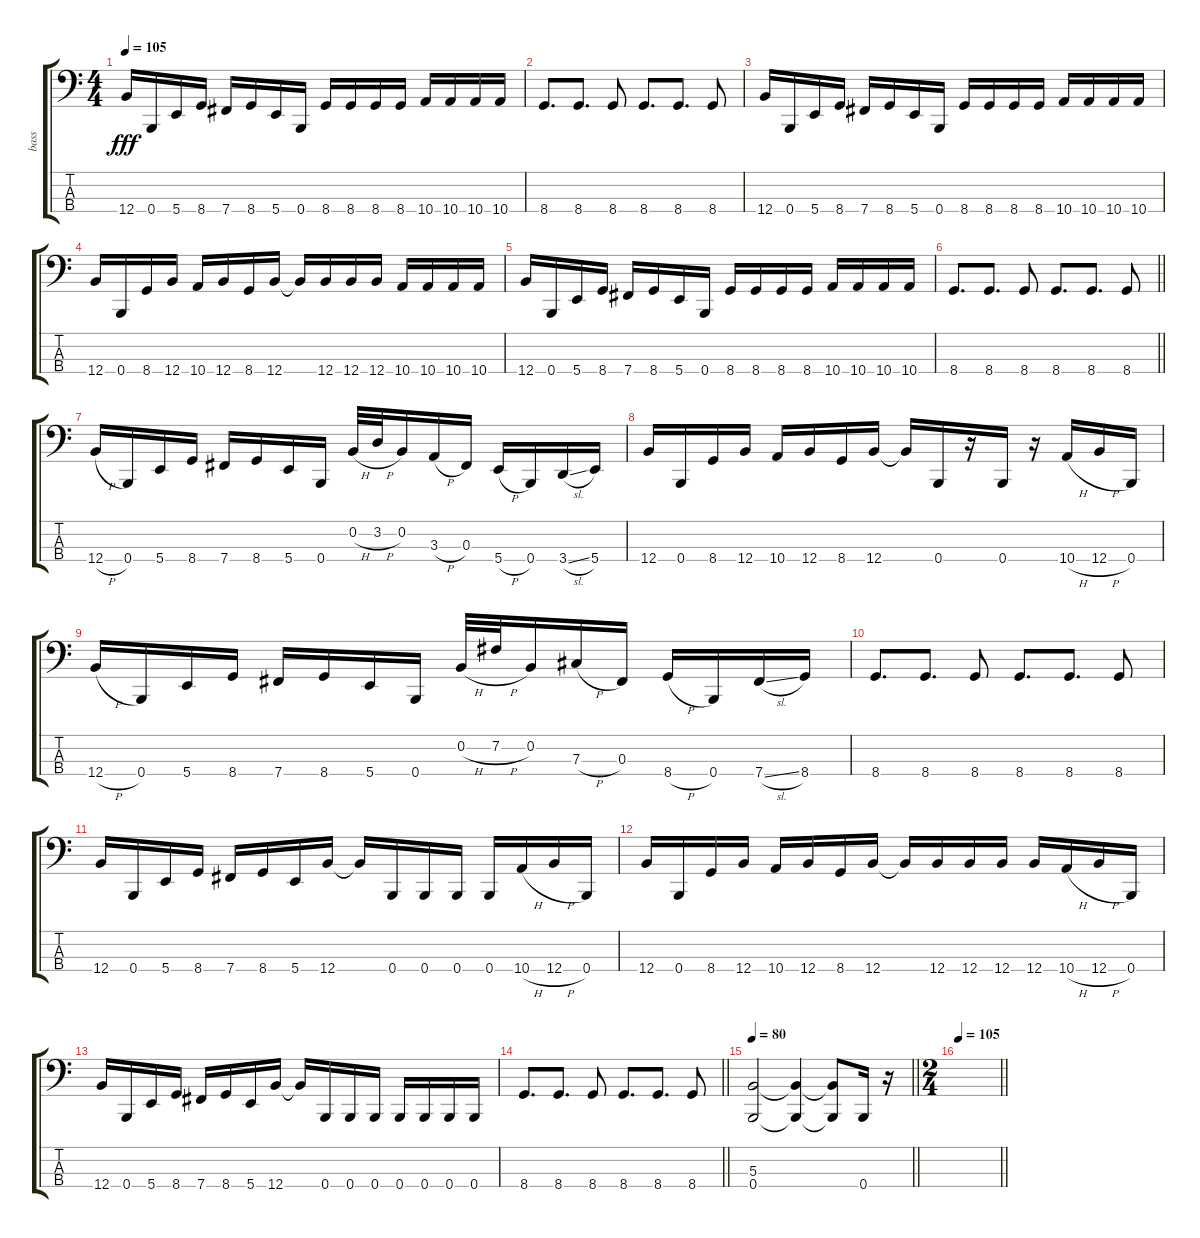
\track ("bass" "bass") {instrument electricbasspick}
\staff {score tabs}
\tuning (E2 B1 Gb1 B0) {hide}
\ts (4 4)
\tempo 105
\clef f4
\ks c
12.4.16{dy fff} 0.4.16 5.4.16 8.4.16 7.4.16 8.4.16 5.4.16 0.4.16 8.4.16 8.4.16 8.4.16 8.4.16 10.4.16 10.4.16 10.4.16 10.4.16 |
8.4.8{d} 8.4.8{d} 8.4.8 8.4.8{d} 8.4.8{d} 8.4.8 |
12.4.16 0.4.16 5.4.16 8.4.16 7.4.16 8.4.16 5.4.16 0.4.16 8.4.16 8.4.16 8.4.16 8.4.16 10.4.16 10.4.16 10.4.16 10.4.16 |
12.4.16 0.4.16 8.4.16 12.4.16 10.4.16 12.4.16 8.4.16 12.4.16 12.4{t}.16 12.4.16 12.4.16 12.4.16 10.4.16 10.4.16 10.4.16 10.4.16 |
12.4.16 0.4.16 5.4.16 8.4.16 7.4.16 8.4.16 5.4.16 0.4.16 8.4.16 8.4.16 8.4.16 8.4.16 10.4.16 10.4.16 10.4.16 10.4.16 |
\barLineRight lightlight
8.4.8{d} 8.4.8{d} 8.4.8 8.4.8{d} 8.4.8{d} 8.4.8 |
\section ("" "")
12.4{h}.16 0.4.16 5.4.16 8.4.16 7.4.16 8.4.16 5.4.16 0.4.16 0.2{h}.32 3.2{h}.32 0.2.16 3.3{h}.16 0.3.16 5.4{h}.16 0.4.16 3.4{sl}.16 5.4.16 |
12.4.16 0.4.16 8.4.16 12.4.16 10.4.16 12.4.16 8.4.16 12.4.16 12.4{t}.16 0.4.16 r.16 0.4.16 r.16 10.4{h}.16 12.4{h}.16 0.4.16 |
12.4{h}.16 0.4.16 5.4.16 8.4.16 7.4.16 8.4.16 5.4.16 0.4.16 0.2{h}.32 7.2{h}.32 0.2.16 7.3{h}.16 0.3.16 8.4{h}.16 0.4.16 7.4{sl}.16 8.4.16 |
8.4.8{d} 8.4.8{d} 8.4.8 8.4.8{d} 8.4.8{d} 8.4.8 |
12.4.16 0.4.16 5.4.16 8.4.16 7.4.16 8.4.16 5.4.16 12.4.16 12.4{t}.16 0.4.16 0.4.16 0.4.16 0.4.16 10.4{h}.16 12.4{h}.16 0.4.16 |
12.4.16 0.4.16 8.4.16 12.4.16 10.4.16 12.4.16 8.4.16 12.4.16 12.4{t}.16 12.4.16 12.4.16 12.4.16 12.4.16 10.4{h}.16 12.4{h}.16 0.4.16 |
12.4.16 0.4.16 5.4.16 8.4.16 7.4.16 8.4.16 5.4.16 12.4.16 12.4{t}.16 0.4.16 0.4.16 0.4.16 0.4.16 0.4.16 0.4.16 0.4.16 |
\barLineRight lightlight
8.4.8{d} 8.4.8{d} 8.4.8 8.4.8{d} 8.4.8{d} 8.4.8 |
\section ("" "")
\tempo 80
\barLineRight lightlight
(5.3 0.4).2 (5.3{t} 0.4{t}).4 (5.3{t} 0.4{t}).8 0.4.16 r.16 |
\ts (2 4)
\tempo 105
\barLineRight lightlight
